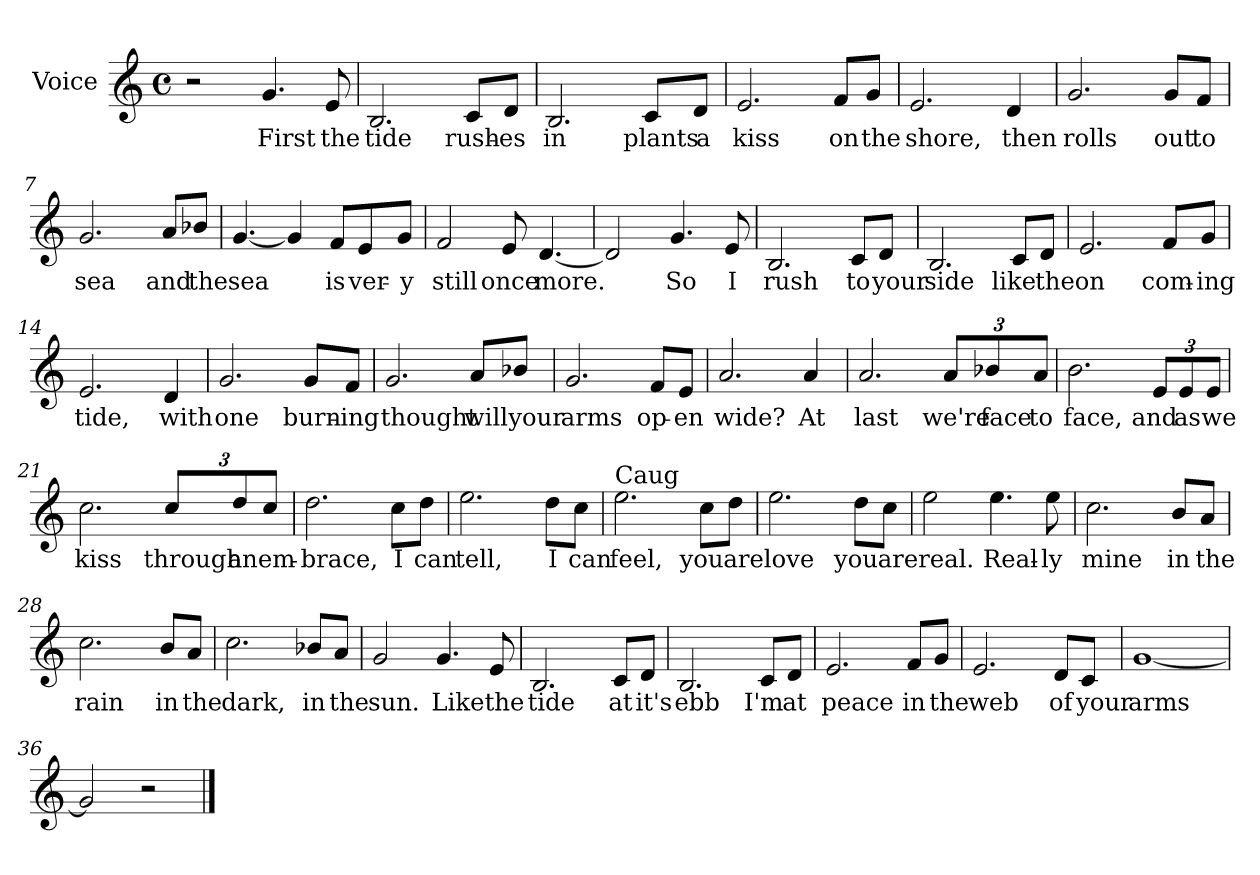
**kern	**text
*part1	*part1
*staff1	*staff1
*I"Voice	*
*clefG2	*
*k[]	*
*C:	*
*M4/4	*
*met(c)	*
=1	=1
2r	.
4.g/	First
8e/	the
=2	=2
2.B/	tide
8c/L	rush-
8d/J	-es
=3	=3
2.B/	in
8c/L	plants
8d/J	a
=4	=4
2.e/	kiss
8f/L	on
8g/J	the
=5	=5
2.e/	shore,
4d/	then
=6	=6
2.g/	rolls
8g/L	out
8f/J	to
!!LO:LB:g=z
=7	=7
2.g/	sea
8a/L	and
8b-X/J	the
=8	=8
[4.g/	sea
4g/]	.
8f/L	is
8e/	ver-
8g/J	-y
=9	=9
2f/	still
8e/	once
[4.d/	more.
=10	=10
2d/]	.
4.g/	So
8e/	I
=11	=11
2.B/	rush
8c/L	to
8d/J	your
=12	=12
2.B/	side
8c/L	like
8d/J	the
!!LO:LB:g=z
=13	=13
2.e/	on
8f/L	com-
8g/J	-ing
=14	=14
2.e/	tide,
4d/	with
=15	=15
2.g/	one
8g/L	burn-
8f/J	-ing
=16	=16
2.g/	thought
8a/L	will
8b-X/J	your
=17	=17
2.g/	arms
8f/L	op-
8e/J	-en
=18	=18
2.a/	wide?
4a/	At
!!LO:LB:g=z
=19	=19
2.a/	last
*Xbrackettup	*
12a/L	we're
12b-X/	face
12a/J	to
=20	=20
2.b\	face,
12e/L	and
12e/	as
12e/J	we
=21	=21
2.cc\	kiss
12cc/L	through
12dd/	an
12cc/J	em-
=22	=22
2.dd\	brace,
8cc\L	I
8dd\J	can
=23	=23
2.ee\	tell,
8dd\L	I
8cc\J	can
!!LO:LB:g=z
=24	=24
!LO:TX:a:t=Caug	!
2.ee\	feel,
8cc\L	you
8dd\J	are
=25	=25
2.ee\	love
8dd\L	you
8cc\J	are
=26	=26
2ee\	real.
4.ee\	Real-
8ee\	-ly
=27	=27
2.cc\	mine
8b/L	in
8a/J	the
=28	=28
2.cc\	rain
8b/L	in
8a/J	the
=29	=29
2.cc\	dark,
8b-X/L	in
8a/J	the
!!LO:LB:g=z
=30	=30
2g/	sun.
4.g/	Like
8e/	the
=31	=31
2.B/	tide
8c/L	at
8d/J	it's
=32	=32
2.B/	ebb
8c/L	I'm
8d/J	at
=33	=33
2.e/	peace
8f/L	in
8g/J	the
=34	=34
2.e/	web
8d/L	of
8c/J	your
=35	=35
[1g	arms
=36	=36
2g/]	.
2r	.
==	==
*-	*-
